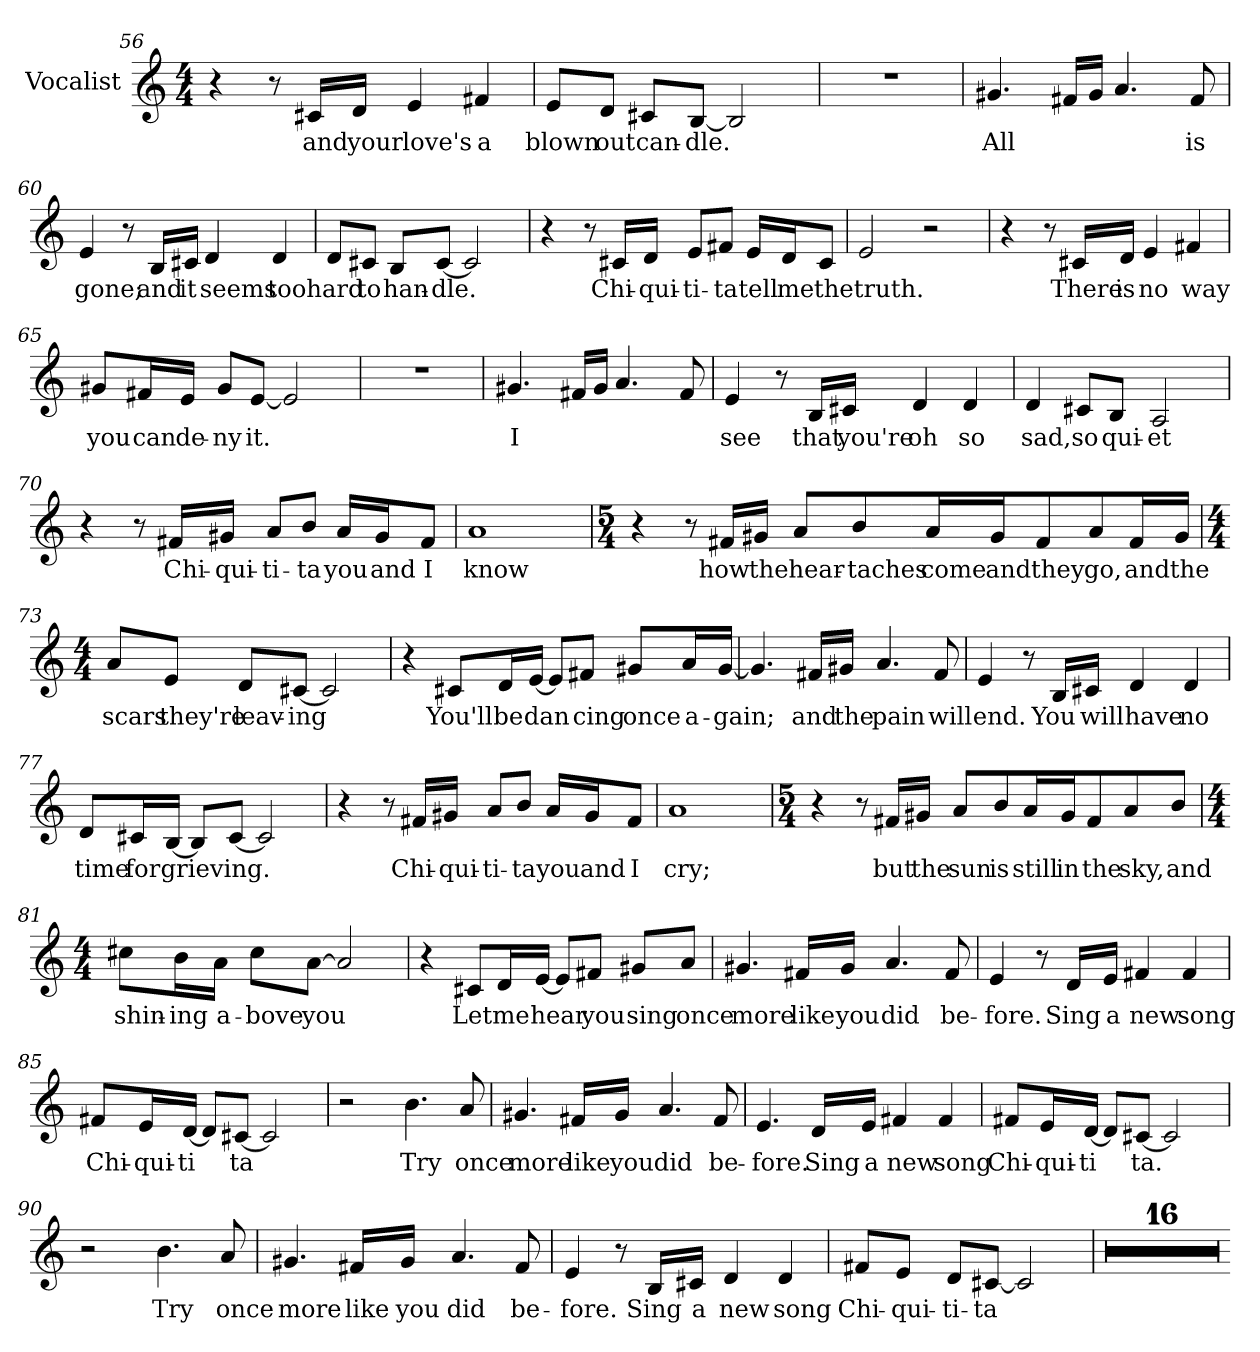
**kern	**text
*part1	*part1
*staff1	*staff1
*I"Vocalist	*
*clefG2	*
*M4/4	*
=56	=56
4r	.
8r	.
16c#X/LL	and
16d/JJ	your
4e	love's
4f#X	a
=57	=57
8e/L	blown
8d/J	out
8c#X/L	can-
[8B/J	-dle.
2B]	_
=58	=58
1r	.
=59	=59
4.g#X	All
16f#X/LL	_
16g#/JJ	_
4.a	_
8f#	is
=60	=60
4e	gone;
8r	.
16B/LL	and
16c#X/JJ	it
4d	seems
4d	too
=61	=61
8d/L	hard
8c#X/J	to
8B/L	han-
[8c#/J	-dle.
2c#]	_
=62	=62
4r	.
8r	.
16c#X/LL	Chi-
16d/JJ	-qui-
8e/L	-ti-
8f#X/J	-ta
16e/LL	tell
16d/J	me
8c#/J	the
=63	=63
2e	truth.
2r	.
=64	=64
4r	.
8r	.
16c#X/LL	There
16d/JJ	is
4e	no
4f#X	way
=65	=65
8g#X/L	you
16f#X/L	can
16e/JJ	de-
8g#/L	-ny
[8e/J	it.
2e]	_
=66	=66
1r	.
=67	=67
4.g#X	I
16f#X/LL	_
16g#/JJ	_
4.a	_
8f#	_
=68	=68
4e	see
8r	.
16B/LL	that
16c#X/JJ	you're
4d	oh
4d	so
=69	=69
4d	sad,
8c#X/L	so
8B/J	qui-
2A	-et
=70	=70
4r	.
8r	.
16f#X/LL	Chi-
16g#X/JJ	-qui-
8a/L	-ti-
8b/J	-ta
16a/LL	you
16g#/J	and
8f#/J	I
=71	=71
1a	know
=72	=72
*M5/4	*
4r	.
8r	.
16f#X/LL	how
16g#X/JJ	the
8a/L	hear-
8b/	-taches
16a/L	come
16g#/J	and
8f#/	they
8a/	go,
16f#/L	and
16g#/JJ	the
=73	=73
*M4/4	*
8a/L	scars
8e/J	they're
8d/L	leav-
[8c#X/J	-ing
2c#]	_
=74	=74
4r	.
8c#X/L	You'll
16d/L	be
[16e/JJ	dan-
8e/L]	_
8f#X/J	-cing
8g#X/L	once
16a/L	a-
[16g#/JJ	-gain;
=75	=75
4.g#]	_
16f#X/LL	and
16g#X/JJ	the
4.a	pain
8f#	will
=76	=76
4e	end.
8r	.
16B/LL	You
16c#X/JJ	will
4d	have
4d	no
=77	=77
8d/L	time
16c#X/L	for
[16B/JJ	griev-
8B/L]	_
[8c#/J	-ing.
2c#]	_
=78	=78
4r	.
8r	.
16f#X/LL	Chi-
16g#X/JJ	-qui-
8a/L	-ti-
8b/J	-ta
16a/LL	you
16g#/J	and
8f#/J	I
=79	=79
1a	cry;
=80	=80
*M5/4	*
4r	.
8r	.
16f#X/LL	but
16g#X/JJ	the
8a/L	sun
8b/	is
16a/L	still
16g#/J	in
8f#/	the
8a/	sky,
8b/J	and
=81	=81
*M4/4	*
8cc#X\L	shin-
16b\L	-ing
16a\JJ	a-
8cc#\L	-bove
[8a\J	you
2a]	_
=82	=82
4r	.
8c#X/L	Let
16d/L	me
[16e/JJ	hear
8e/L]	_
8f#X/J	you
8g#X/L	sing
8a/J	once
=83	=83
4.g#X	more
16f#X/LL	like
16g#/JJ	you
4.a	did
8f#	be-
=84	=84
4e	-fore.
8r	.
16d/LL	Sing
16e/JJ	a
4f#X	new
4f#	song
=85	=85
8f#X/L	Chi-
16e/L	-qui-
[16d/JJ	-ti-
8d/L]	_
[8c#X/J	-ta
2c#]	_
=86	=86
2r	.
4.b	Try
8a	once
=87	=87
4.g#X	more
16f#X/LL	like
16g#/JJ	you
4.a	did
8f#	be-
=88	=88
4.e	-fore.
16d/LL	Sing
16e/JJ	a
4f#X	new
4f#	song
=89	=89
8f#X/L	Chi-
16e/L	-qui-
[16d/JJ	-ti-
8d/L]	_
[8c#X/J	-ta.
2c#]	_
=90	=90
2r	.
4.b	Try
8a	once
=91	=91
4.g#X	more
16f#X/LL	like
16g#/JJ	you
4.a	did
8f#	be-
=92	=92
4e	-fore.
8r	.
16B/LL	Sing
16c#X/JJ	a
4d	new
4d	song
=93	=93
8f#X/L	Chi-
8e/J	-qui-
8d/L	-ti-
[8c#X/J	-ta
2c#]	_
=95	=95
1r	.
=96	=96
1r	.
=97	=97
1r	.
=98	=98
1r	.
=99	=99
1r	.
=100	=100
1r	.
=101	=101
1r	.
=102	=102
1r	.
=103	=103
1r	.
=104	=104
1r	.
=105	=105
1r	.
=106	=106
1r	.
=107	=107
1r	.
=108	=108
1r	.
=109	=109
1r	.
=110	=110
1r	.
=-	=-
*-	*-
